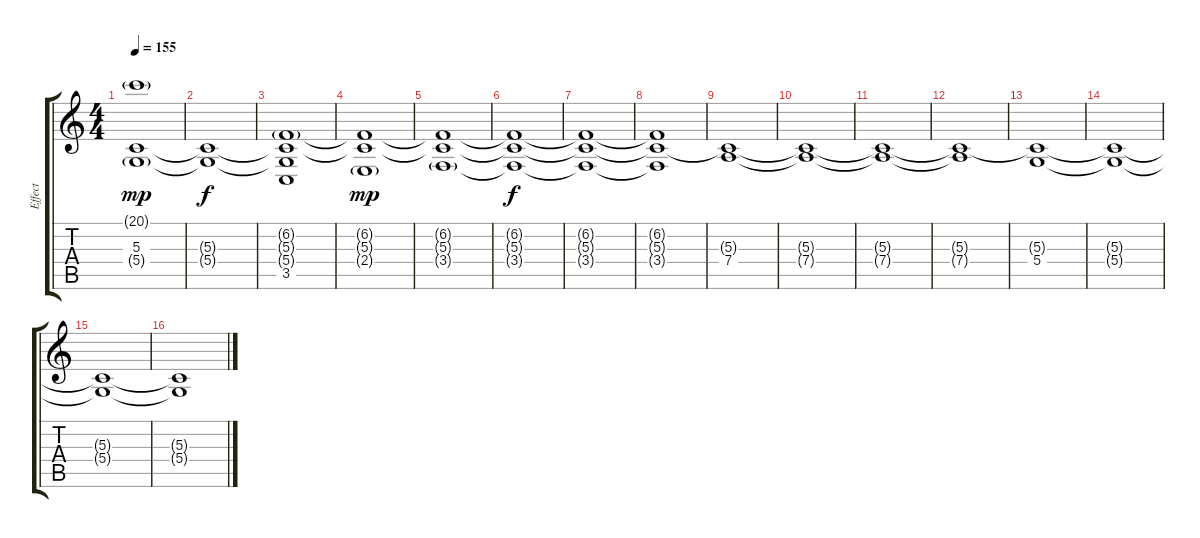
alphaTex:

\track ("Effect" "Effect") {instrument stringensemble2}
\staff {score tabs}
\tuning (E4 B3 G3 D3 A2 E2) {hide}
\ts (4 4)
\tempo 155
\clef g2
\ks c
(20.1{g} 5.3 5.4{g}).1{dy mp} |
(5.3{t} 5.4{t}).1{dy f} |
(6.2{g} 5.3{t} 5.4{t} 3.5).1 |
(6.2{t} 5.3{t} 2.4{g}).1{dy mp} |
(6.2{t} 5.3{t} 3.4{g}).1 |
(6.2{t} 5.3{t} 3.4{t}).1{dy f} |
(6.2{t} 5.3{t} 3.4{t}).1 |
(6.2{t} 5.3{t} 3.4{t}).1 |
(5.3{t} 7.4).1 |
(5.3{t} 7.4{t}).1 |
(5.3{t} 7.4{t}).1 |
(5.3{t} 7.4{t}).1 |
(5.3{t} 5.4).1 |
(5.3{t} 5.4{t}).1 |
(5.3{t} 5.4{t}).1 |
(5.3{t} 5.4{t}).1
